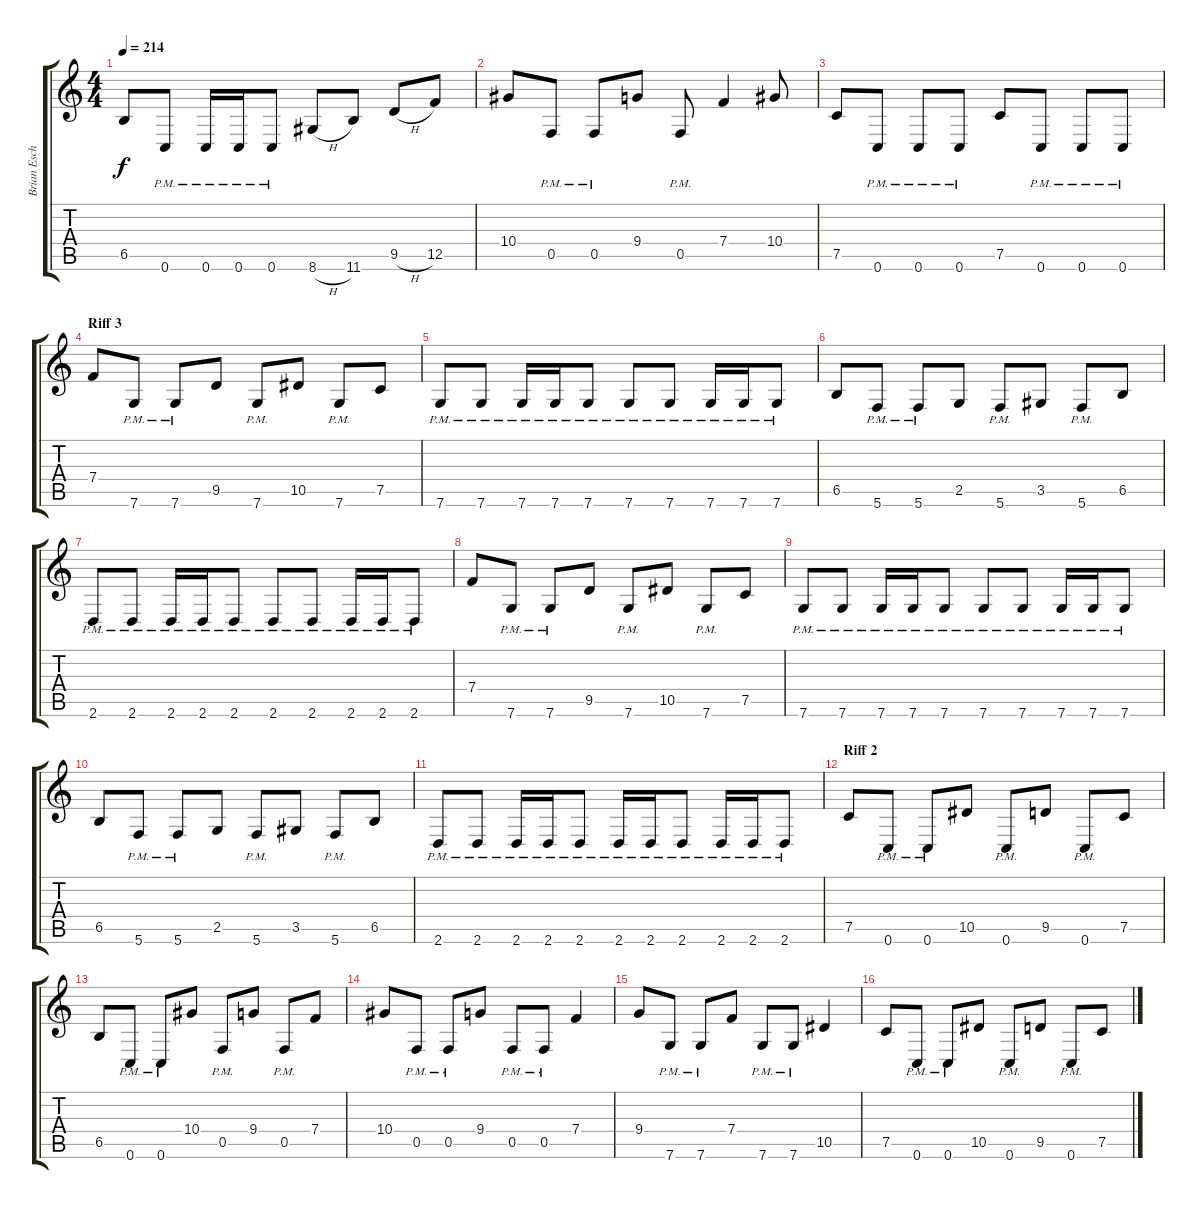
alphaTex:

\track ("Brian Eschbach (Guitar)" "Brian Esch") {instrument distortionguitar}
\staff {score tabs}
\tuning (C4 G3 Eb3 Bb2 F2 C2) {hide}
\ts (4 4)
\tempo 214
\clef g2
\ks c
6.5.8{dy f} 0.6{pm}.8 0.6{pm}.16 0.6{pm}.16 0.6{pm}.8 8.6{h}.8 11.6.8 9.5{h}.8 12.5.8 |
10.4.8 0.5{pm}.8 0.5{pm}.8 9.4.8 0.5{pm}.8 7.4.4 10.4.8 |
7.5.8 0.6{pm}.8 0.6{pm}.8 0.6{pm}.8 7.5.8 0.6{pm}.8 0.6{pm}.8 0.6{pm}.8 |
\section ("" "Riff 3")
7.4.8 7.6{pm}.8 7.6{pm}.8 9.5.8 7.6{pm}.8 10.5.8 7.6{pm}.8 7.5.8 |
7.6{pm}.8 7.6{pm}.8 7.6{pm}.16 7.6{pm}.16 7.6{pm}.8 7.6{pm}.8 7.6{pm}.8 7.6{pm}.16 7.6{pm}.16 7.6{pm}.8 |
6.5.8 5.6{pm}.8 5.6{pm}.8 2.5.8 5.6{pm}.8 3.5.8 5.6{pm}.8 6.5.8 |
2.6{pm}.8 2.6{pm}.8 2.6{pm}.16 2.6{pm}.16 2.6{pm}.8 2.6{pm}.8 2.6{pm}.8 2.6{pm}.16 2.6{pm}.16 2.6{pm}.8 |
7.4.8 7.6{pm}.8 7.6{pm}.8 9.5.8 7.6{pm}.8 10.5.8 7.6{pm}.8 7.5.8 |
7.6{pm}.8 7.6{pm}.8 7.6{pm}.16 7.6{pm}.16 7.6{pm}.8 7.6{pm}.8 7.6{pm}.8 7.6{pm}.16 7.6{pm}.16 7.6{pm}.8 |
6.5.8 5.6{pm}.8 5.6{pm}.8 2.5.8 5.6{pm}.8 3.5.8 5.6{pm}.8 6.5.8 |
2.6{pm}.8 2.6{pm}.8 2.6{pm}.16 2.6{pm}.16 2.6{pm}.8 2.6{pm}.16 2.6{pm}.16 2.6{pm}.8 2.6{pm}.16 2.6{pm}.16 2.6{pm}.8 |
\section ("" "Riff 2")
7.5.8 0.6{pm}.8 0.6{pm}.8 10.5.8 0.6{pm}.8 9.5.8 0.6{pm}.8 7.5.8 |
6.5.8 0.6{pm}.8 0.6{pm}.8 10.4.8 0.5{pm}.8 9.4.8 0.5{pm}.8 7.4.8 |
10.4.8 0.5{pm}.8 0.5{pm}.8 9.4.8 0.5{pm}.8 0.5{pm}.8 7.4.4 |
9.4.8 7.6{pm}.8 7.6{pm}.8 7.4.8 7.6{pm}.8 7.6{pm}.8 10.5.4 |
7.5.8 0.6{pm}.8 0.6{pm}.8 10.5.8 0.6{pm}.8 9.5.8 0.6{pm}.8 7.5.8
